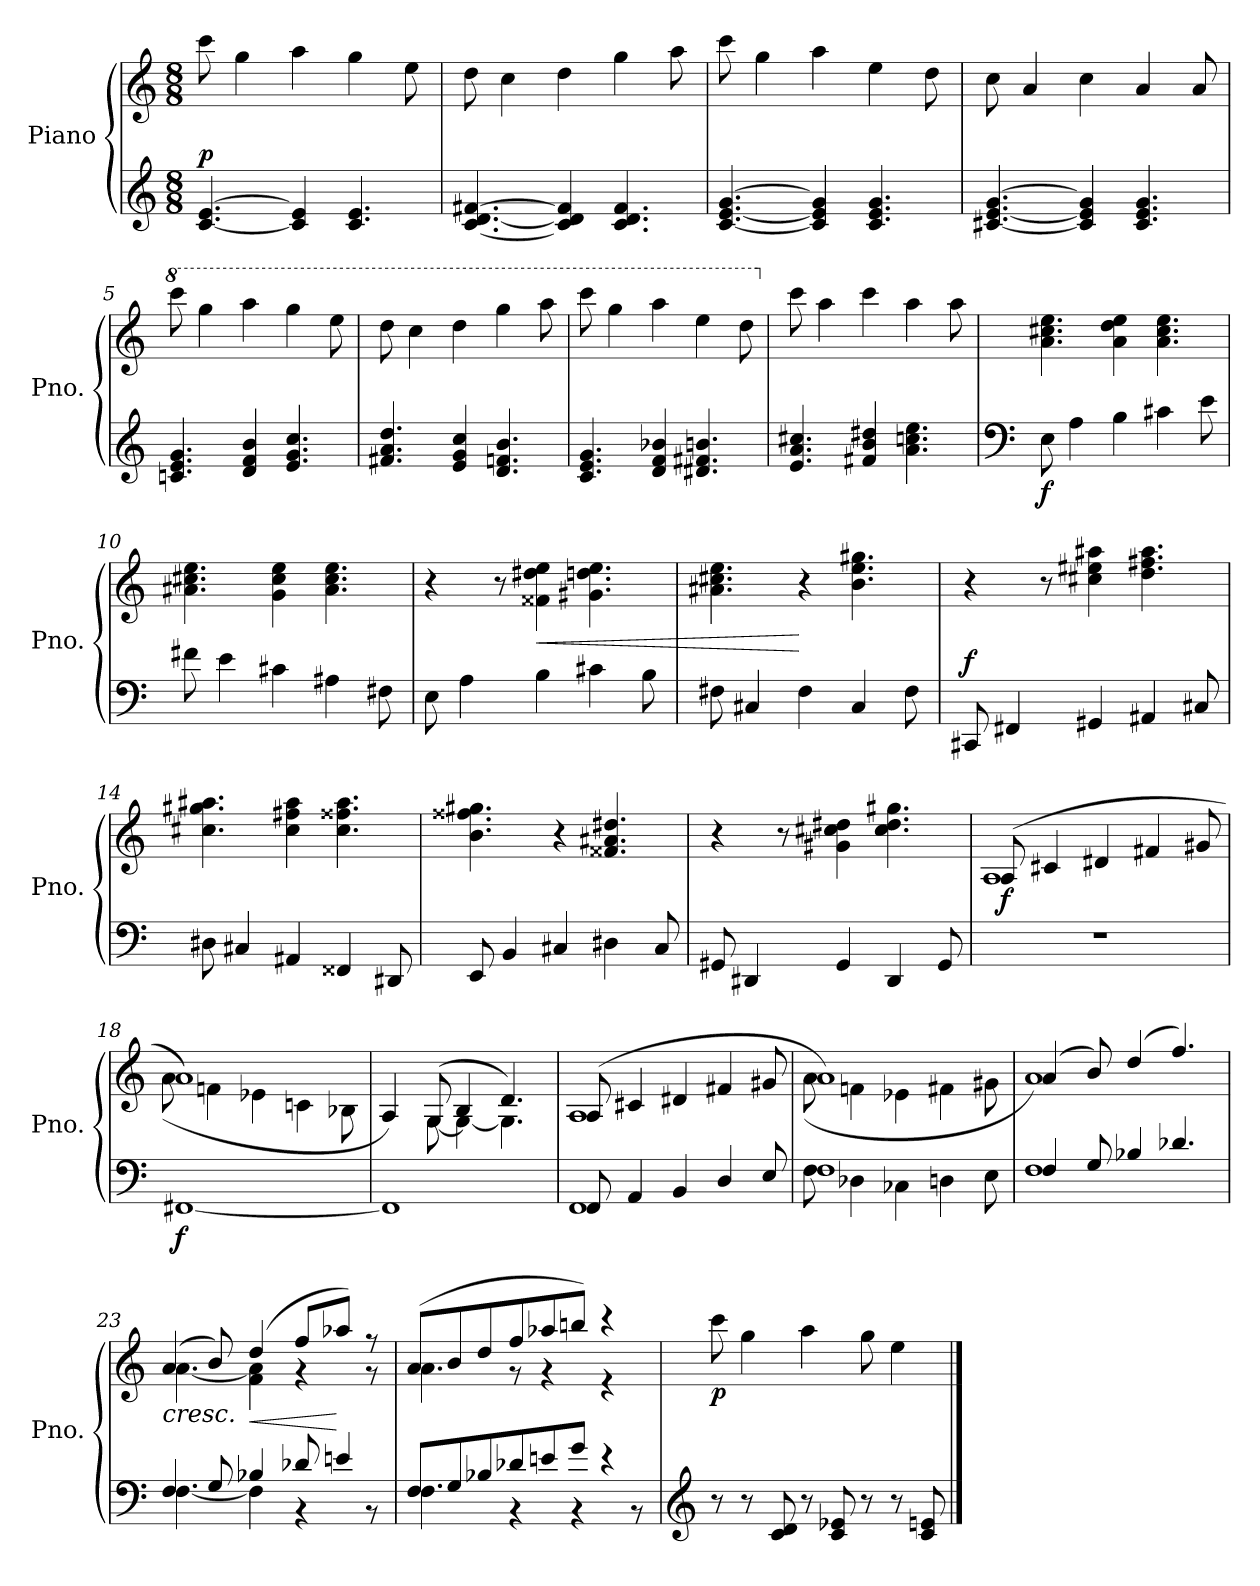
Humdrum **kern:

**kern	**kern	**dynam
*part1	*part1	*part1
*staff2	*staff1	*staff1/2
*I"Piano	*	*
*I'Pno.	*	*
*clefG2	*clefG2	*
*k[]	*k[]	*
*M8/8	*M8/8	*
*MM195	*MM195	*
=1	=1	=1
!	!	!LO:DY:a=2
[4.c/ [4.e/	8ccc\	p
.	4gg\	.
4c/] 4e/]	4aa\	.
4.c/ 4.e/	4gg\	.
.	8ee\	.
=2	=2	=2
[4.c/ [4.d/ [4.f#X/	8dd\	.
.	4cc\	.
4c/] 4d/] 4f#/]	4dd\	.
4.c/ 4.d/ 4.f#/	4gg\	.
.	8aa\	.
=3	=3	=3
[4.c/ [4.e/ [4.g/	8ccc\	.
.	4gg\	.
4c/] 4e/] 4g/]	4aa\	.
4.c/ 4.e/ 4.g/	4ee\	.
.	8dd\	.
=4	=4	=4
[4.c#X/ [4.e/ [4.g/	8cc\	.
.	4a/	.
4c#/] 4e/] 4g/]	4cc\	.
4.c#/ 4.e/ 4.g/	4a/	.
.	8a/	.
=5	=5	=5
*	*8va	*
!	!	!LO:DY:b=2
!	!	!LO:DY:n=1:b
4.cn/ 4.e/ 4.g/	8cccc\	mf f
.	4ggg\	.
4d/ 4f/ 4b/	4aaa\	.
4.e/ 4.g/ 4.cc/	4ggg\	.
.	8eee\	.
=6	=6	=6
4.f#X/ 4.a/ 4.dd/	8ddd\	.
.	4ccc\	.
4e/ 4g/ 4cc/	4ddd\	.
4.d/ 4.fn/ 4.b/	4ggg\	.
.	8aaa\	.
!!LO:LB:g=z
=7	=7	=7
4.c/ 4.e/ 4.g/	8cccc\	.
.	4ggg\	.
4d/ 4f/ 4b-X/	4aaa\	.
4.d#X/ 4.f#X/ 4.bn/	4eee\	.
.	8ddd\	.
=8	=8	=8
*	*X8va	*
4.e/ 4.a/ 4.cc#X/	8ccc\	.
.	4aa\	.
4f#X/ 4b/ 4dd#X/	4ccc\	.
4.a\ 4.ccn\ 4.ee\	4aa\	.
.	8aa\	.
=9	=9	=9
*clefF4	*	*
!	!	!LO:DY:b=2
8E\	4.a\ 4.cc#X\ 4.ee\	f
4A\	.	.
4B\	4a\ 4dd\ 4ee\	.
4c#X\	4.a\ 4.cc#\ 4.ee\	.
8e\	.	.
=10	=10	=10
8f#X\	4.a#X\ 4.cc#X\ 4.ee\	.
4e\	.	.
4c#X\	4g\ 4cc#\ 4ee\	.
4A#X\	4.a#\ 4.cc#\ 4.ee\	.
8F#X\	.	.
=11	=11	=11
8E\	4r	.
4A\	.	.
.	8r	.
!	!	!LO:HP:b
4B\	4f##X\ 4dd#X\ 4ee\	<
4c#X\	4.g#X\ 4.ddn\ 4.ee\	.
8B\	.	.
!!LO:LB:g=z
=12	=12	=12
8F#X\	4.a#X\ 4.cc#X\ 4.ee\	.
4C#X/	.	.
4F#\	4r	[
4C#/	4.b\ 4.ee\ 4.gg#X\	.
8F#\	.	.
=13	=13	=13
!	!	!LO:DY:a=2
8CC#X/	4r	f
4FF#X/	.	.
.	8r	.
4GG#X/	4cc#X\ 4ee#X\ 4aa#X\	.
4AA#X/	4.dd\ 4.ff#X\ 4.aa#\	.
8C#X/	.	.
=14	=14	=14
8D#X\	4.cc#X\ 4.gg#X\ 4.aa#X\	.
4C#X/	.	.
4AA#X/	4cc#\ 4ff#X\ 4aa#\	.
4FF##X/	4.cc#\ 4.ff##X\ 4.aa#\	.
8DD#X/	.	.
=15	=15	=15
8EE/	4.b\ 4.ff##X\ 4.gg#X\	.
4BB/	.	.
4C#X/	4r	.
4D#X\	4.f##X/ 4.a#X/ 4.dd#X/	.
8C#/	.	.
!!LO:LB:g=z
=16	=16	=16
8GG#X/	4r	.
4DD#X/	.	.
.	8r	.
4GG#/	4g#X\ 4cc#X\ 4dd#X\	.
4DD#/	4.cc#\ 4.dd#\ 4.gg#X\	.
8GG#/	.	.
=17	=17	=17
*	*^	*
!	!	!	!LO:DY:b
1r	(>8A/	1A	f
.	4c#X/	.	.
.	4d#X/	.	.
.	4f#X/	.	.
.	8g#X/	.	.
=18	=18	=18	=18
!	!	!	!LO:DY:b=2
[1FF#X	1a)	(<8a\	f
.	.	4fn\	.
.	.	4e-X\	.
.	.	4cn\	.
.	.	8B-X\	.
=19	=19	=19	=19
1FF#]	4A/)	4ryy	.
.	(>8G/	[8G\	.
.	4B/	4G\_	.
.	4.d/)	4.G\]	.
!!LO:LB:g=z	!!
=20	=20	=20	=20
*^	*	*	*
8FF/	1FF	(>8A/	1A	.
4AA/	.	4c#X/	.	.
4BB/	.	4d#X/	.	.
4D/	.	4f#X/	.	.
8E/	.	8g#X/	.	.
=21	=21	=21	=21	=21
1F	8F\	1a)	(<8a\	.
.	4D-X\	.	4fn\	.
.	4C-X\	.	4e-X\	.
.	4Dn\	.	4f#X\	.
.	8E\	.	8g#X\	.
=22	=22	=22	=22	=22
4F/	1F	(>4a/	1a)	.
8G/	.	8b/)	.	.
4B-X/	.	(>4dd/	.	.
4.d-X/	.	4.ff/)	.	.
!!LO:PB:g=z	!!
=23	=23	=23	=23	=23
!	!	!LO:TX:b:i:t=cresc.	!	!
4F/	[4.F\	(>4a/	[4.a\	.
8G/	.	8b/)	.	.
!	!	!	!	!LO:HP:b
4B-X/	4F\]	(>4dd/	4f\ 4a\]	<
8d-X/	4r	8ff/L	4r	.
4en/	.	8aa-X/J)	.	[
.	8r	8r	8r	.
=24	=24	=24	=24	=24
8F/L	4.F\	(>8a/L	4.a\	.
8G/	.	8b/	.	.
8B-X/	.	8dd/	.	.
8d-X/	4r	8ff/	8r	.
8en/	.	8aa-X/	4r	.
8g/J	4r	8bbn/J)	.	.
4r	.	4r	4r	.
.	8r	.	.	.
*v	*v	*	*	*
*	*v	*v	*
=25	=25	=25
*clefG2	*	*
*^	*	*
!	!	!	!LO:DY:b
*v	*v	*	*
8r	8ccc\	p
8r	4gg\	.
8c/ 8d/	.	.
8r	4aa\	.
8c/ 8e-X/	.	.
8r	8gg\	.
8r	4ee\	.
8c/ 8en/	.	.
==	==	==
*-	*-	*-
